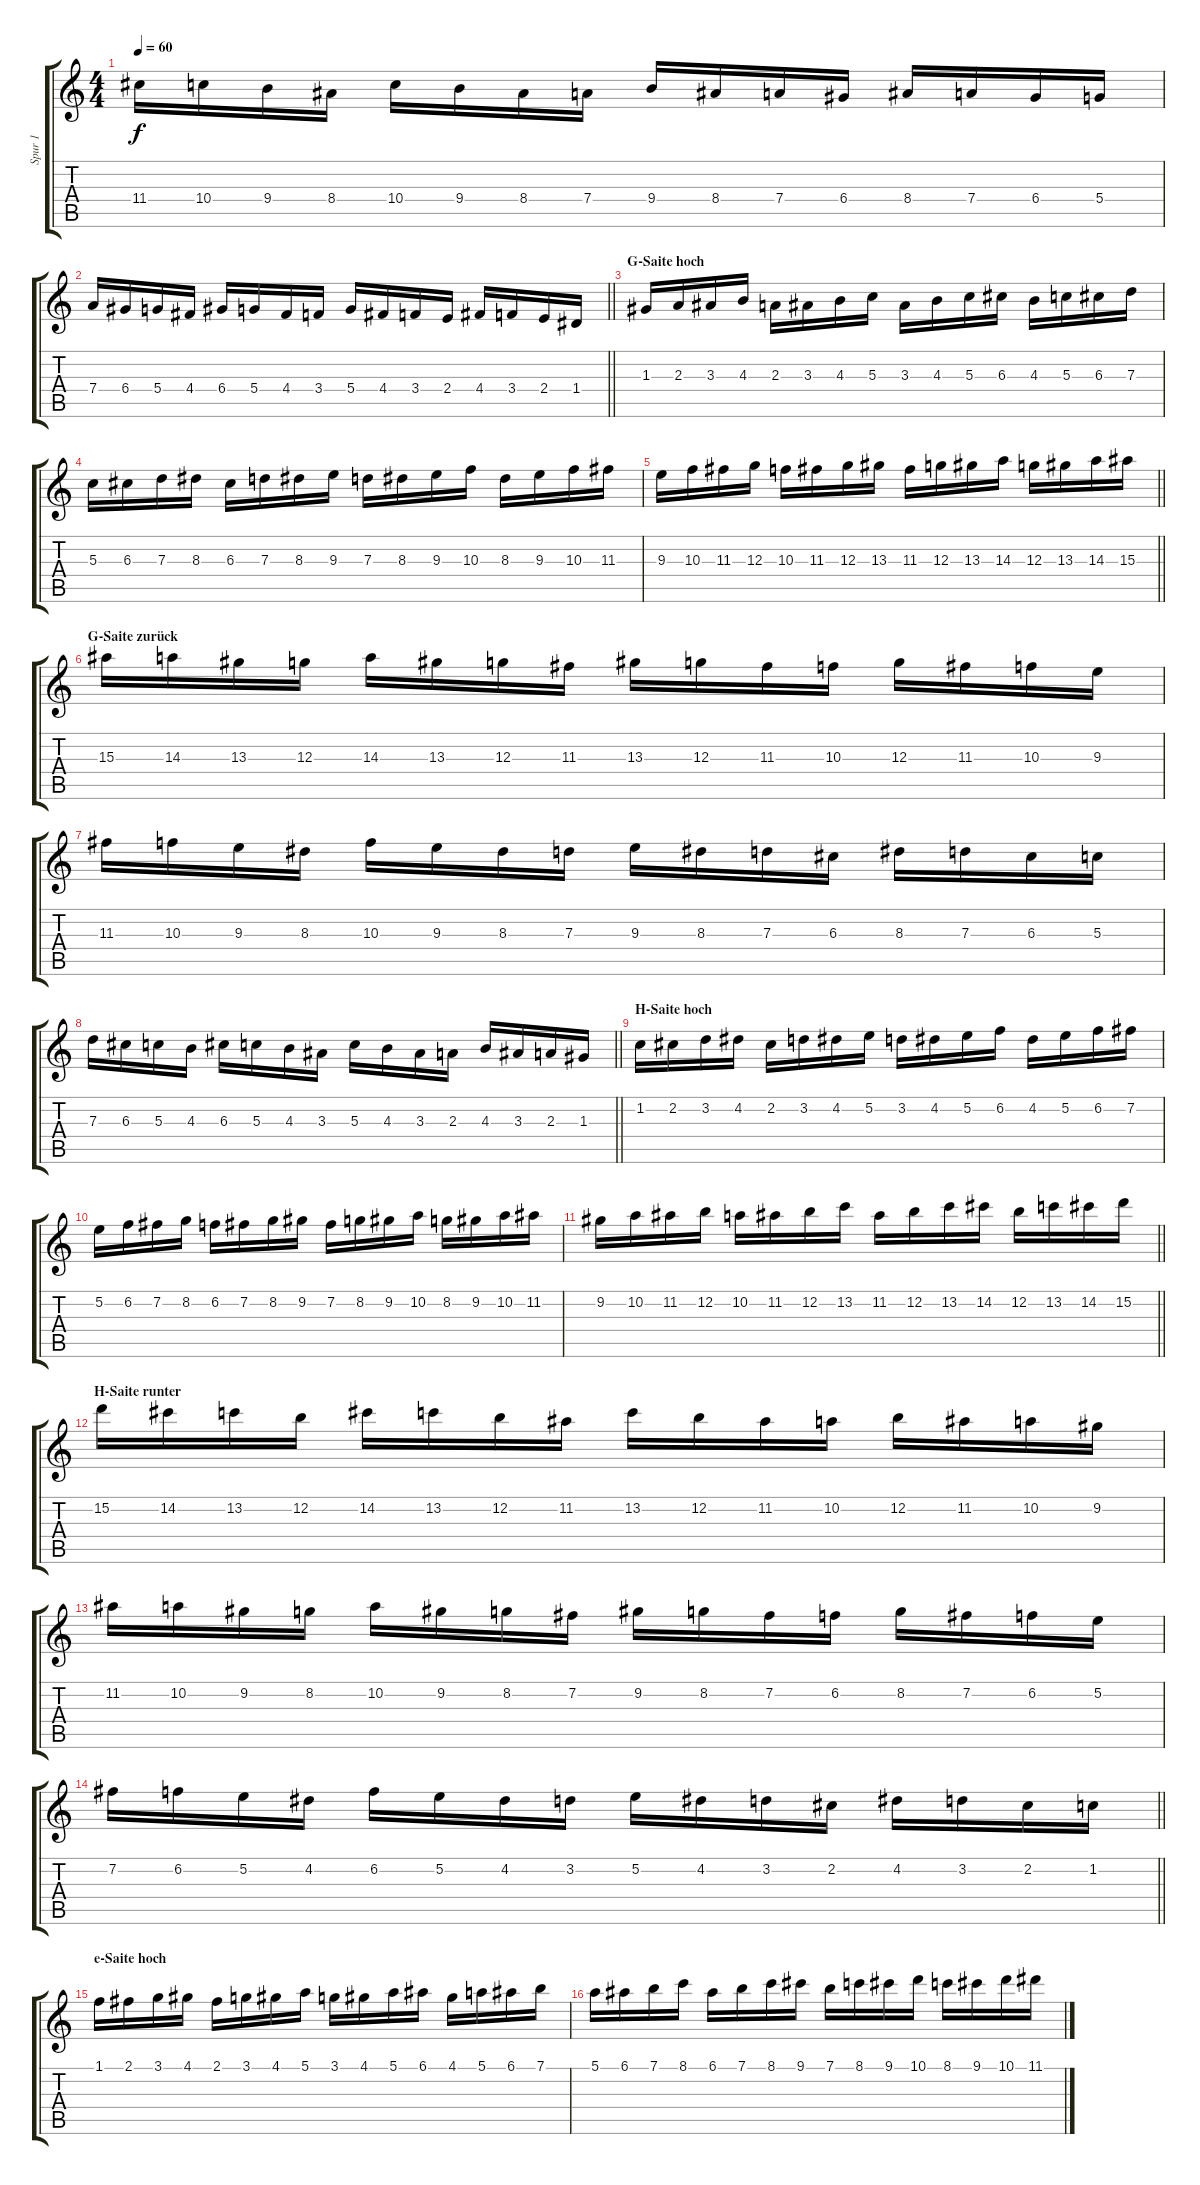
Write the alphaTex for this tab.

\track ("Spur 1" "Spur 1") {instrument acousticguitarsteel}
\staff {score tabs}
\tuning (E4 B3 G3 D3 A2 E2) {hide}
\ts (4 4)
\tempo 60
\clef g2
\ks c
11.4.16{dy f} 10.4.16 9.4.16 8.4.16 10.4.16 9.4.16 8.4.16 7.4.16 9.4.16 8.4.16 7.4.16 6.4.16 8.4.16 7.4.16 6.4.16 5.4.16 |
\barLineRight lightlight
7.4.16 6.4.16 5.4.16 4.4.16 6.4.16 5.4.16 4.4.16 3.4.16 5.4.16 4.4.16 3.4.16 2.4.16 4.4.16 3.4.16 2.4.16 1.4.16 |
\section ("" "G-Saite hoch")
1.3.16 2.3.16 3.3.16 4.3.16 2.3.16 3.3.16 4.3.16 5.3.16 3.3.16 4.3.16 5.3.16 6.3.16 4.3.16 5.3.16 6.3.16 7.3.16 |
5.3.16 6.3.16 7.3.16 8.3.16 6.3.16 7.3.16 8.3.16 9.3.16 7.3.16 8.3.16 9.3.16 10.3.16 8.3.16 9.3.16 10.3.16 11.3.16 |
\barLineRight lightlight
9.3.16 10.3.16 11.3.16 12.3.16 10.3.16 11.3.16 12.3.16 13.3.16 11.3.16 12.3.16 13.3.16 14.3.16 12.3.16 13.3.16 14.3.16 15.3.16 |
\section ("" "G-Saite zurück")
15.3.16 14.3.16 13.3.16 12.3.16 14.3.16 13.3.16 12.3.16 11.3.16 13.3.16 12.3.16 11.3.16 10.3.16 12.3.16 11.3.16 10.3.16 9.3.16 |
11.3.16 10.3.16 9.3.16 8.3.16 10.3.16 9.3.16 8.3.16 7.3.16 9.3.16 8.3.16 7.3.16 6.3.16 8.3.16 7.3.16 6.3.16 5.3.16 |
\barLineRight lightlight
7.3.16 6.3.16 5.3.16 4.3.16 6.3.16 5.3.16 4.3.16 3.3.16 5.3.16 4.3.16 3.3.16 2.3.16 4.3.16 3.3.16 2.3.16 1.3.16 |
\section ("" "H-Saite hoch")
1.2.16 2.2.16 3.2.16 4.2.16 2.2.16 3.2.16 4.2.16 5.2.16 3.2.16 4.2.16 5.2.16 6.2.16 4.2.16 5.2.16 6.2.16 7.2.16 |
5.2.16 6.2.16 7.2.16 8.2.16 6.2.16 7.2.16 8.2.16 9.2.16 7.2.16 8.2.16 9.2.16 10.2.16 8.2.16 9.2.16 10.2.16 11.2.16 |
\barLineRight lightlight
9.2.16 10.2.16 11.2.16 12.2.16 10.2.16 11.2.16 12.2.16 13.2.16 11.2.16 12.2.16 13.2.16 14.2.16 12.2.16 13.2.16 14.2.16 15.2.16 |
\section ("" "H-Saite runter")
15.2.16 14.2.16 13.2.16 12.2.16 14.2.16 13.2.16 12.2.16 11.2.16 13.2.16 12.2.16 11.2.16 10.2.16 12.2.16 11.2.16 10.2.16 9.2.16 |
11.2.16 10.2.16 9.2.16 8.2.16 10.2.16 9.2.16 8.2.16 7.2.16 9.2.16 8.2.16 7.2.16 6.2.16 8.2.16 7.2.16 6.2.16 5.2.16 |
\barLineRight lightlight
7.2.16 6.2.16 5.2.16 4.2.16 6.2.16 5.2.16 4.2.16 3.2.16 5.2.16 4.2.16 3.2.16 2.2.16 4.2.16 3.2.16 2.2.16 1.2.16 |
\section ("" "e-Saite hoch")
1.1.16 2.1.16 3.1.16 4.1.16 2.1.16 3.1.16 4.1.16 5.1.16 3.1.16 4.1.16 5.1.16 6.1.16 4.1.16 5.1.16 6.1.16 7.1.16 |
5.1.16 6.1.16 7.1.16 8.1.16 6.1.16 7.1.16 8.1.16 9.1.16 7.1.16 8.1.16 9.1.16 10.1.16 8.1.16 9.1.16 10.1.16 11.1.16
